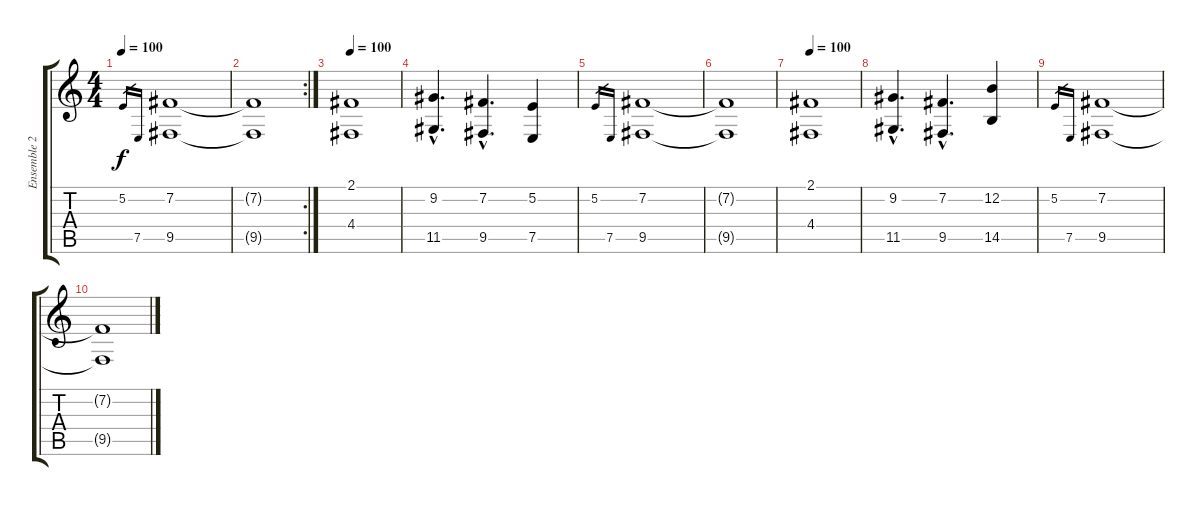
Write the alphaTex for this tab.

\track ("Ensemble 2" "Ensemble 2") {instrument stringensemble2}
\staff {score tabs}
\tuning (E4 B3 G3 D3 A2 E2) {hide}
\ts (4 4)
\tempo 100
\clef g2
\ks c
5.2.16{gr dy f} 7.5.16{gr} (7.2 9.5).1 |
\rc 2
(7.2{t} 9.5{t}).1 |
\tempo 100
(2.1 4.4).1{volume 4} |
(9.2{hac} 11.5{hac}).4{d} (7.2{hac} 9.5{hac}).4{d} (5.2 7.5).4 |
5.2.16{gr} 7.5.16{gr} (7.2 9.5).1 |
(7.2{t} 9.5{t}).1 |
\tempo 100
(2.1 4.4).1{volume 0} |
(9.2{hac} 11.5{hac}).4{d} (7.2{hac} 9.5{hac}).4{d} (12.2 14.5).4 |
5.2.16{gr} 7.5.16{gr} (7.2 9.5).1 |
(7.2{t} 9.5{t}).1
